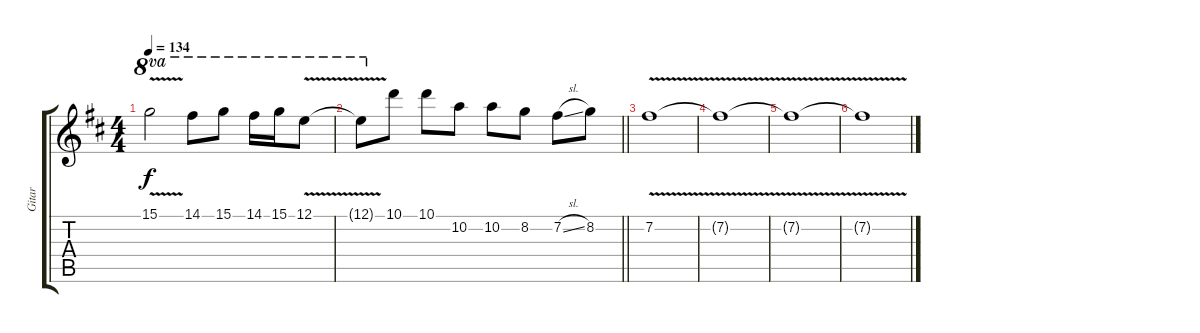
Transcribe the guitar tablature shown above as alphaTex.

\track ("Gitar" "Gitar") {instrument overdrivenguitar}
\staff {score tabs}
\tuning (E4 B3 G3 D3 A2 E2) {hide}
\ts (4 4)
\tempo 134
\clef g2
\ks d
15.1{v}.2{ot 8va dy f} 14.1.8{ot 8va} 15.1.8{ot 8va} 14.1.16{ot 8va} 15.1.16{ot 8va} 12.1{v}.8{ot 8va} |
\barLineRight lightlight
12.1{t}.8{ot 8va} 10.1.8 10.1.8 10.2.8 10.2.8 8.2.8 7.2{sl}.8 8.2.8 |
\section ("" "")
7.2{v}.1 |
7.2{v t}.1 |
7.2{v t}.1 |
7.2{v t}.1
